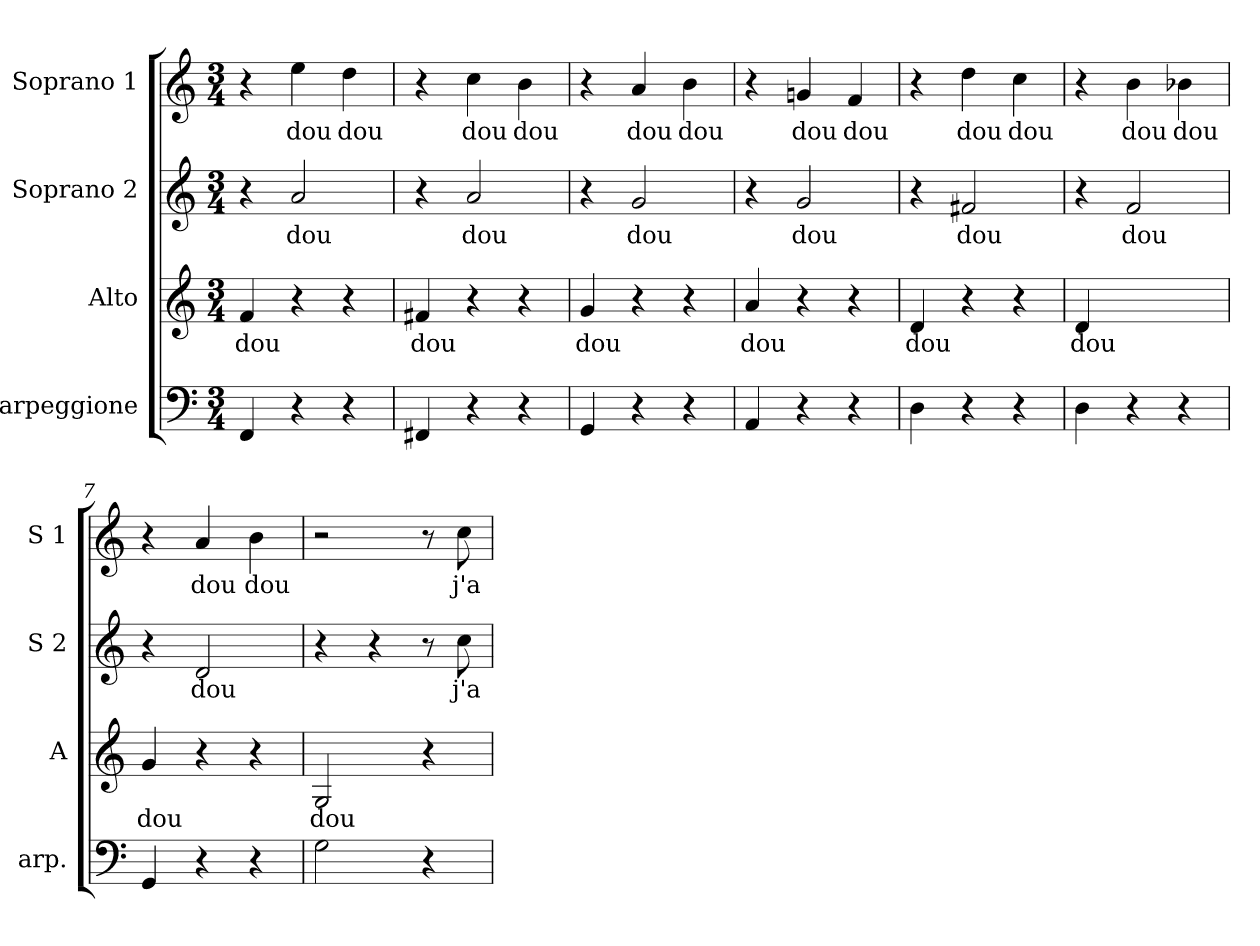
**kern	**kern	**text	**kern	**text	**kern	**text
*part4	*part3	*part3	*part2	*part2	*part1	*part1
*staff4	*staff3	*staff3	*staff2	*staff2	*staff1	*staff1
*I"arpeggione	*I"Alto	*	*I"Soprano 2	*	*I"Soprano 1	*
*I'arp.	*I'A	*	*I'S 2	*	*I'S 1	*
*clefF4	*clefG2	*	*clefG2	*	*clefG2	*
*k[]	*k[]	*	*k[]	*	*k[]	*
*C:	*C:	*	*C:	*	*C:	*
*M3/4	*M3/4	*	*M3/4	*	*M3/4	*
=1	=1	=1	=1	=1	=1	=1
!	!	!LO:LY:b	!	!	!	!
4FF/	4f/	dou	4r	.	4r	.
!	!	!	!	!LO:LY:b	!	!
!	!	!	!	!	!	!LO:LY:b
4r	4r	.	2a/	dou	4ee\	dou
!	!	!	!	!	!	!LO:LY:b
4r	4r	.	.	.	4dd\	dou
=2	=2	=2	=2	=2	=2	=2
!	!	!LO:LY:b	!	!	!	!
4FF#X/	4f#X/	dou	4r	.	4r	.
!	!	!	!	!LO:LY:b	!	!
!	!	!	!	!	!	!LO:LY:b
4r	4r	.	2a/	dou	4cc\	dou
!	!	!	!	!	!	!LO:LY:b
4r	4r	.	.	.	4b\	dou
=3	=3	=3	=3	=3	=3	=3
!	!	!LO:LY:b	!	!	!	!
4GG/	4g/	dou	4r	.	4r	.
!	!	!	!	!LO:LY:b	!	!
!	!	!	!	!	!	!LO:LY:b
4r	4r	.	2g/	dou	4a/	dou
!	!	!	!	!	!	!LO:LY:b
4r	4r	.	.	.	4b\	dou
=4	=4	=4	=4	=4	=4	=4
!	!	!LO:LY:b	!	!	!	!
4AA/	4a/	dou	4r	.	4r	.
!	!	!	!	!LO:LY:b	!	!
!	!	!	!	!	!	!LO:LY:b
4r	4r	.	2g/	dou	4gn/	dou
!	!	!	!	!	!	!LO:LY:b
4r	4r	.	.	.	4f/	dou
=5	=5	=5	=5	=5	=5	=5
!	!	!LO:LY:b	!	!	!	!
4D\	4d/	dou	4r	.	4r	.
!	!	!	!	!LO:LY:b	!	!
!	!	!	!	!	!	!LO:LY:b
4r	4r	.	2f#X/	dou	4dd\	dou
!	!	!	!	!	!	!LO:LY:b
4r	4r	.	.	.	4cc\	dou
=6	=6	=6	=6	=6	=6	=6
!	!	!LO:LY:b	!	!	!	!
4D\	4d/	dou	4r	.	4r	.
!	!	!	!	!LO:LY:b	!	!
!	!	!	!	!	!	!LO:LY:b
4r	2ryy	.	2f/	dou	4b\	dou
!	!	!	!	!	!	!LO:LY:b
4r	.	.	.	.	4b-X\	dou
!!LO:LB:g=z
=7	=7	=7	=7	=7	=7	=7
!	!	!LO:LY:b	!	!	!	!
4GG/	4g/	dou	4r	.	4r	.
!	!	!	!	!LO:LY:b	!	!
!	!	!	!	!	!	!LO:LY:b
4r	4r	.	2d/	dou	4a/	dou
!	!	!	!	!	!	!LO:LY:b
4r	4r	.	.	.	4b\	dou
=8	=8	=8	=8	=8	=8	=8
!	!	!LO:LY:b	!	!	!	!
2G\	2G/	dou	4r	.	2r	.
.	.	.	4r	.	.	.
4r	4r	.	8r	.	8r	.
!	!	!	!	!LO:LY:b	!	!
!	!	!	!	!	!	!LO:LY:b
.	.	.	8cc\	j'a	8cc\	j'a
=	=	=	=	=	=	=
*-	*-	*-	*-	*-	*-	*-
